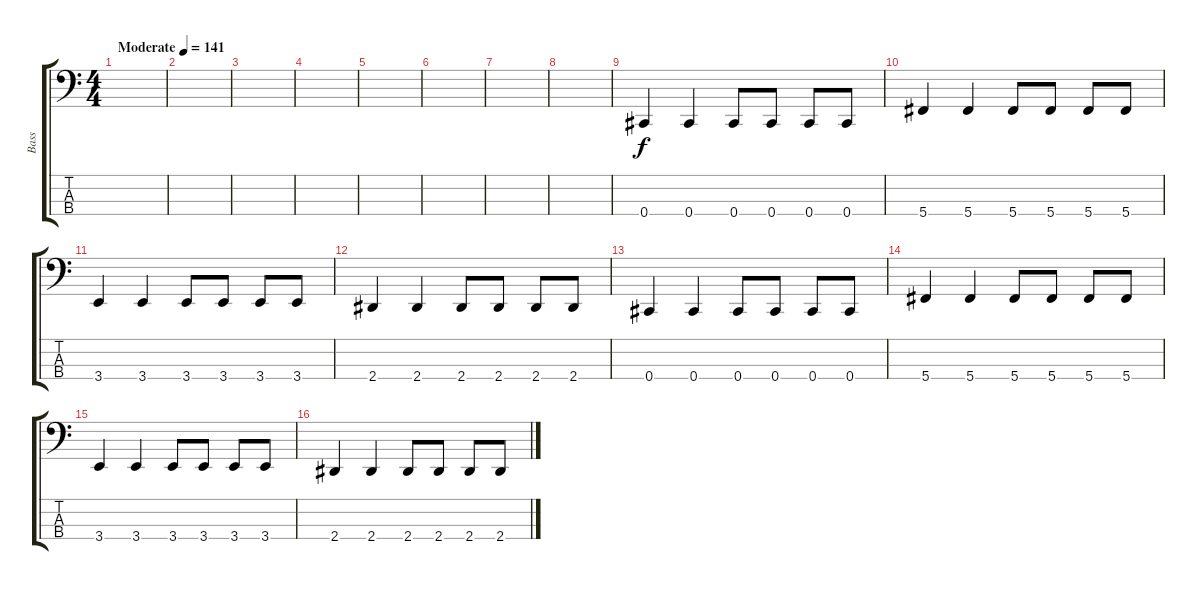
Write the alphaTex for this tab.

\track ("Bass" "Bass") {instrument electricbasspick}
\staff {score tabs}
\tuning (E2 B1 Gb1 Db1) {hide}
\ts (4 4)
\tempo (141 "Moderate")
\clef f4
\ks c
|
|
|
|
|
|
|
|
0.4.4 0.4.4 0.4.8 0.4.8 0.4.8 0.4.8 |
5.4.4 5.4.4 5.4.8 5.4.8 5.4.8 5.4.8 |
3.4.4 3.4.4 3.4.8 3.4.8 3.4.8 3.4.8 |
2.4.4 2.4.4 2.4.8 2.4.8 2.4.8 2.4.8 |
0.4.4 0.4.4 0.4.8 0.4.8 0.4.8 0.4.8 |
5.4.4 5.4.4 5.4.8 5.4.8 5.4.8 5.4.8 |
3.4.4 3.4.4 3.4.8 3.4.8 3.4.8 3.4.8 |
2.4.4 2.4.4 2.4.8 2.4.8 2.4.8 2.4.8
